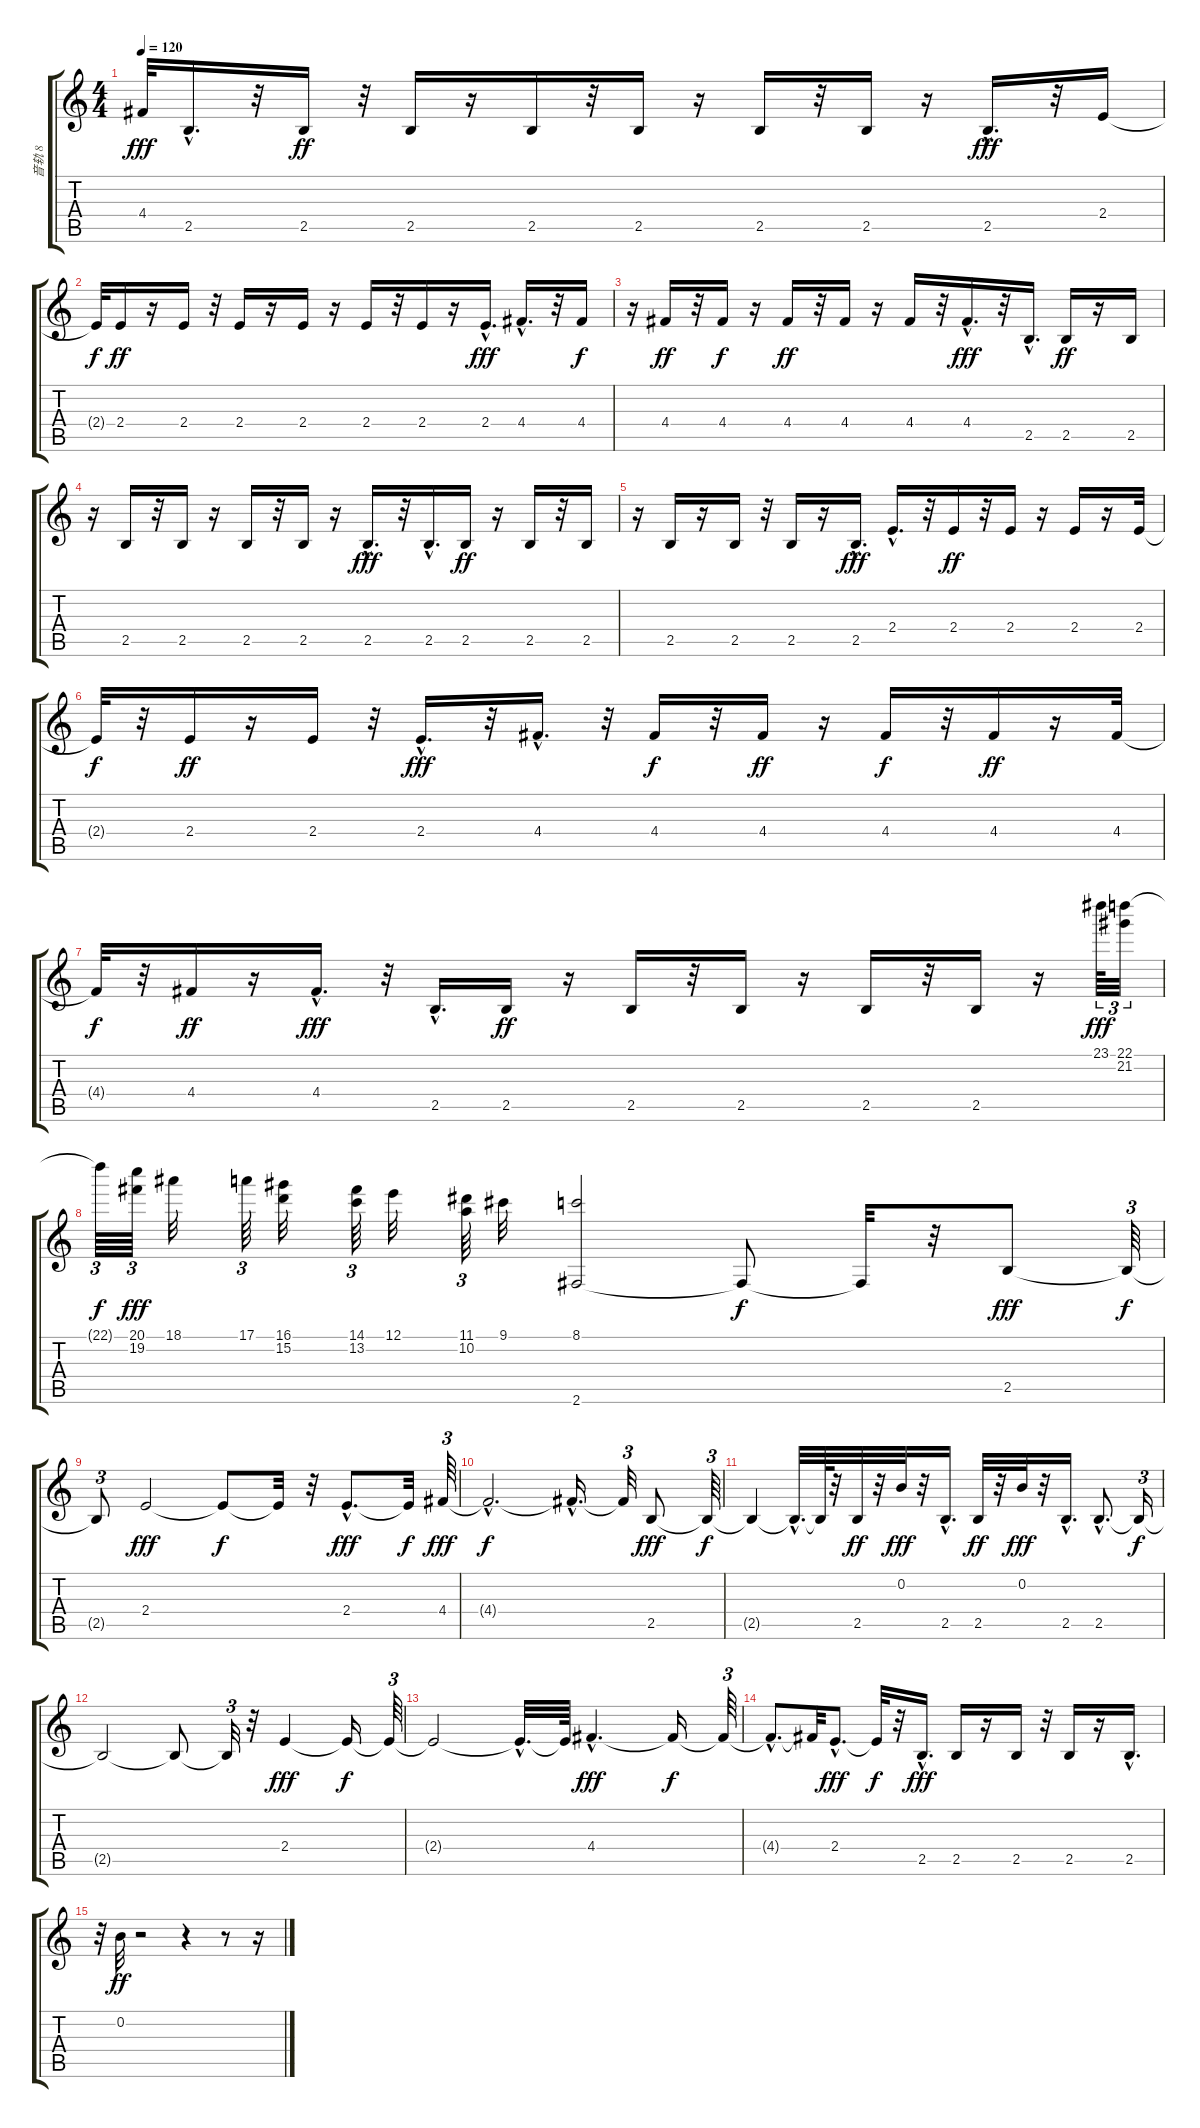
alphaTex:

\track ("音轨 8" "音轨 8") {instrument overdrivenguitar}
\staff {score tabs}
\tuning (E4 B3 G3 D3 A2 E2) {hide}
\ts (4 4)
\tempo 120
\clef g2
\ks c
4.4.32{dy fff instrument overdrivenguitar} 2.5{hac}.16{d} r.32 2.5.16{dy ff} r.32 2.5.16 r.16 2.5.16 r.32 2.5.16 r.16 2.5.16 r.32 2.5.16 r.16 2.5{hac}.16{d dy fff} r.32 2.4.16 |
2.4{t}.32{dy f} 2.4.16{dy ff} r.16 2.4.16 r.32 2.4.16 r.16 2.4.16 r.16 2.4.16 r.32 2.4.16 r.16 2.4{hac}.16{d dy fff} 4.4{hac}.16{d} r.32 4.4.16{dy f} |
r.16 4.4.16{dy ff} r.32 4.4.16{dy f} r.16 4.4.16{dy ff} r.32 4.4.16 r.16 4.4.16 r.32 4.4{hac}.16{d dy fff} r.32 2.5{hac}.16{d} 2.5.16{dy ff} r.16 2.5.16 |
r.16 2.5.16 r.32 2.5.16 r.16 2.5.16 r.32 2.5.16 r.16 2.5{hac}.16{d dy fff} r.32 2.5{hac}.16{d} 2.5.16{dy ff} r.16 2.5.16 r.32 2.5.16 |
r.16 2.5.16 r.16 2.5.16 r.32 2.5.16 r.16 2.5{hac}.16{d dy fff} 2.4{hac}.16{d} r.32 2.4.16{dy ff} r.32 2.4.16 r.16 2.4.16 r.16 2.4.32 |
2.4{t}.32{dy f} r.32 2.4.16{dy ff} r.16 2.4.16 r.32 2.4{hac}.16{d dy fff} r.32 4.4{hac}.16{d} r.32 4.4.16{dy f} r.32 4.4.16{dy ff} r.16 4.4.16{dy f} r.32 4.4.16{dy ff} r.16 4.4.32 |
4.4{t}.32{dy f} r.32 4.4.16{dy ff} r.16 4.4{hac}.16{d dy fff} r.32 2.5{hac}.16{d} 2.5.16{dy ff} r.16 2.5.16 r.32 2.5.16 r.16 2.5.16 r.32 2.5.16 r.16 23.1.64{tu (3 2) dy fff} (22.1 21.2).32{tu (3 2)} |
22.1{t}.64{tu (3 2) dy f} (20.1 19.2).64{tu (3 2) dy fff} 18.1.32 17.1.64{tu (3 2)} (16.1 15.2).32 (14.1 13.2).64{tu (3 2)} 12.1.32 (11.1 10.2).64{tu (3 2)} 9.1.32 (8.1 2.6).2 2.6{t}.8{dy f} 2.6{t}.32 r.32 2.5.8{dy fff} 2.5{t}.64{tu (3 2) dy f} |
2.5{t}.8{tu (3 2)} 2.4.2{dy fff} 2.4{t}.8{dy f} 2.4{t}.32 r.32 2.4{hac}.8{d dy fff} 2.4{t}.32{dy f} 4.4.64{tu (3 2) dy fff} |
4.4{hac t}.2{d dy f} 4.4{hac t}.16{d} 4.4{t}.32{tu (3 2)} 2.5.8{dy fff} 2.5{t}.64{tu (3 2) dy f} |
2.5{t}.4 2.5{hac t}.32{d} 2.5{t}.64 r.32 2.5.32{dy ff} r.32 0.2.32{dy fff} r.32 2.5{hac}.16{d} 2.5.32{dy ff} r.32 0.2.32{dy fff} r.32 2.5{hac}.16{d} 2.5{hac}.8{d} 2.5{t}.16{tu (3 2) dy f} |
2.5{t}.2 2.5{t}.8 2.5{t}.32{tu (3 2)} r.32 2.4.4{dy fff} 2.4{t}.16{dy f} 2.4{t}.64{tu (3 2)} |
2.4{t}.2 2.4{hac t}.32{d} 2.4{t}.64 4.4{hac}.4{d dy fff} 4.4{t}.16{dy f} 4.4{t}.64{tu (3 2)} |
4.4{hac t}.8{d} 4.4{t}.32 2.4{hac}.8{d dy fff} 2.4{t}.32{dy f} r.32 2.5{hac}.16{d dy fff} 2.5.16 r.16 2.5.16 r.32 2.5.16 r.16 2.5{hac}.16{d} |
r.32 0.2.32{dy ff} r.2 r.4 r.8 r.16
